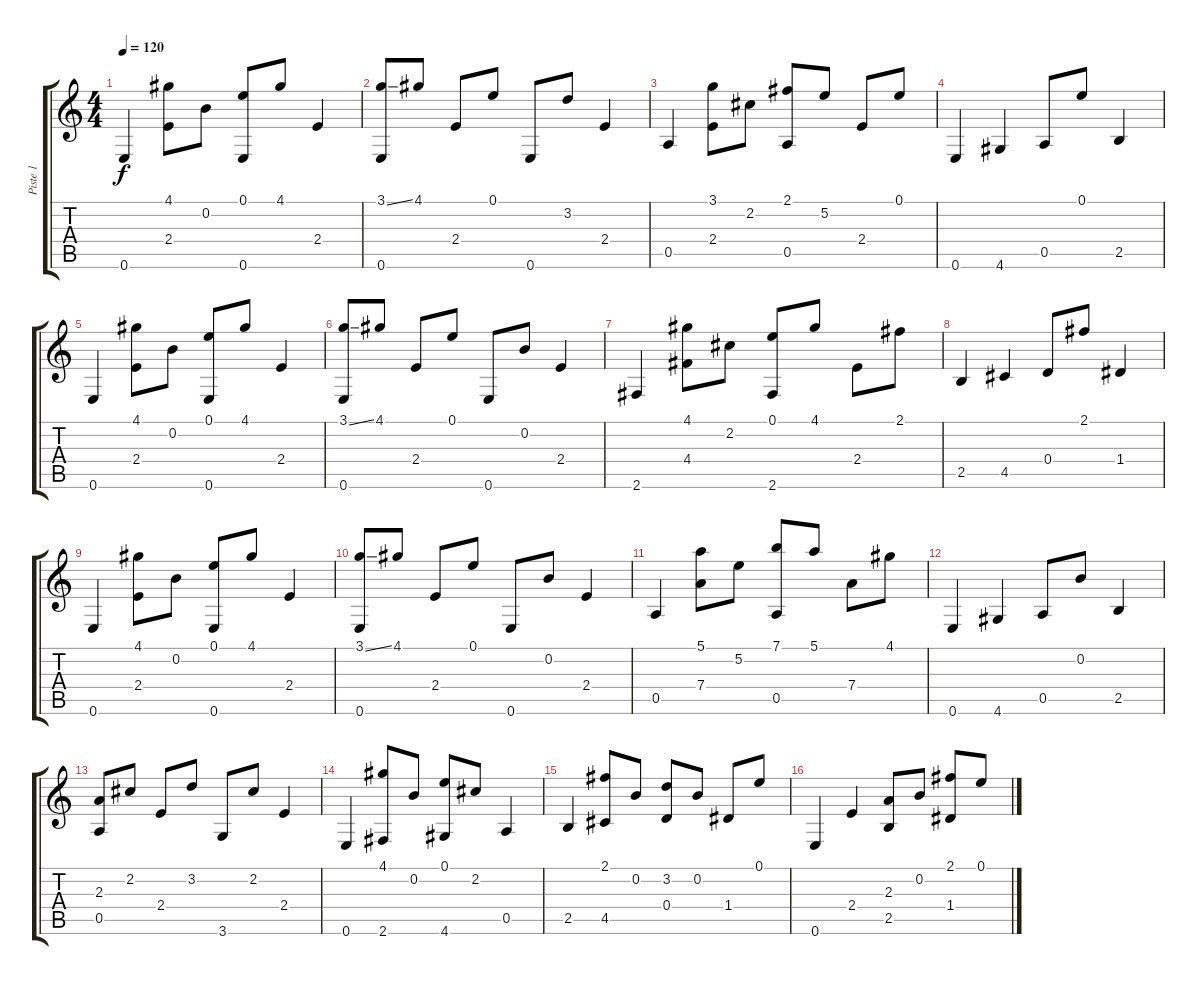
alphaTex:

\track ("Piste 1" "Piste 1") {instrument acousticguitarnylon}
\staff {score tabs}
\tuning (E4 B3 G3 D3 A2 E2) {hide}
\ts (4 4)
\tempo 120
\clef g2
\ks c
0.6.4{dy f instrument acousticguitarnylon} (4.1 2.4).8 0.2.8 (0.1 0.6).8 4.1.8 2.4.4 |
(3.1{ss} 0.6).8 4.1.8 2.4.8 0.1.8 0.6.8 3.2.8 2.4.4 |
0.5.4 (3.1 2.4).8 2.2.8 (2.1 0.5).8 5.2.8 2.4.8 0.1.8 |
0.6.4 4.6.4 0.5.8 0.1.8 2.5.4 |
0.6.4 (4.1 2.4).8 0.2.8 (0.1 0.6).8 4.1.8 2.4.4 |
(3.1{ss} 0.6).8 4.1.8 2.4.8 0.1.8 0.6.8 0.2.8 2.4.4 |
2.6.4 (4.1 4.4).8 2.2.8 (0.1 2.6).8 4.1.8 2.4.8 2.1.8 |
2.5.4 4.5.4 0.4.8 2.1.8 1.4.4 |
0.6.4 (4.1 2.4).8 0.2.8 (0.1 0.6).8 4.1.8 2.4.4 |
(3.1{ss} 0.6).8 4.1.8 2.4.8 0.1.8 0.6.8 0.2.8 2.4.4 |
0.5.4 (5.1 7.4).8 5.2.8 (7.1 0.5).8 5.1.8 7.4.8 4.1.8 |
0.6.4 4.6.4 0.5.8 0.2.8 2.5.4 |
(2.3 0.5).8 2.2.8 2.4.8 3.2.8 3.6.8 2.2.8 2.4.4 |
0.6.4 (4.1 2.6).8 0.2.8 (0.1 4.6).8 2.2.8 0.5.4 |
2.5.4 (2.1 4.5).8 0.2.8 (3.2 0.4).8 0.2.8 1.4.8 0.1.8 |
0.6.4 2.4.4 (2.3 2.5).8 0.2.8 (2.1 1.4).8 0.1.8
